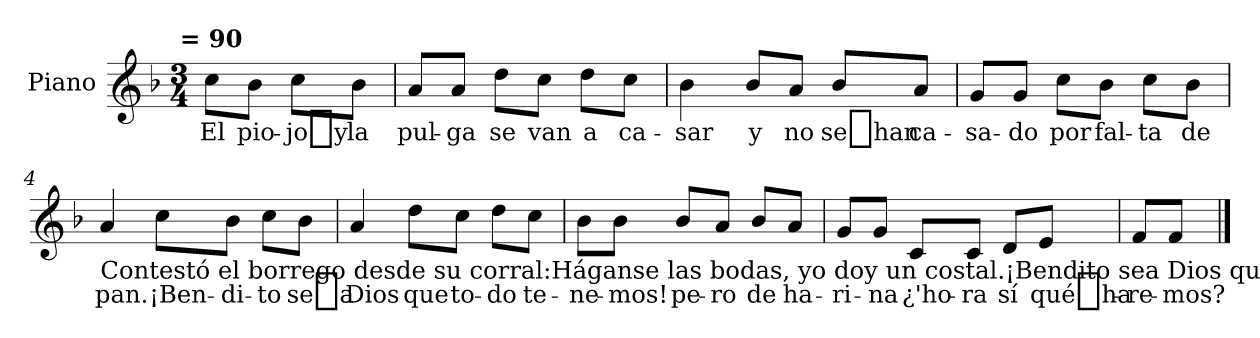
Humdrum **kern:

**kern	**text
*part1	*part1
*staff1	*staff1
*I"Piano	*
*I'Pno	*
*clefG2	*
*k[b-]	*
*F:	*
!!LO:TX:omd:t= = 90
*M3/4	*
*MM90	*
=	=
8cc\L	El
8b-\J	pio-
8cc\L	-jo_y
8b-\J	la
=1	=1
8a/L	pul-
8a/J	-ga
8dd\L	se
8cc\J	van
8dd\L	a
8cc\J	ca-
=2	=2
4b-\	-sar
8b-/L	y
8a/J	no
8b-/L	se_han
8a/J	ca-
=3	=3
8g/L	-sa-
8g/J	-do
8cc\L	por
8b-\J	fal-
8cc\L	-ta
8b-\J	de
!!LO:LB:g=z
=4	=4
!LO:TX:b:t=Contestó el borrego desde su corral&colon;Háganse las bodas, yo doy un costal.¡Bendito sea Dios que todo tenemos!Pero de manteca, ahora sí, ¿qué haremos?Contestó el cochino desde su corral&colon;Hágase la boda, que manteca aquí hay.¡Bendito sea Dios que todo tenemos!Pero de quién guise, ¿ahora sí, qué haremos?Dijo la gallina desde su corral&colon;Hágase la boda, que yo iré a guisar.¡Bendito sea Dios que todo tenemos!Pero de quién sople, ¿ahora sí, qué haremos?Contestó el jicote desde su panal&colon;Hágase la boda, que yo iré a soplar.¡Bendito sea Dios que todo tenemos!Pero de quién cante, ¿ahora sí, qué haremos?Contestó el mosquito desde el mosquital&colon;Hágase la boda, que yo iré a cantar.¡Bendito sea Dios que todo tenemos!Pero de quien hile, ¿ahora sí, qué haremos?Contestó la araña desde su telar&colon;Hágase la boda, que yo iré a hilar.¡Bendito sea Dios que todo tenemos!Pero de padrino, ¿ahora sí, qué haremos?Contestó el ratón en tono ladino&colon;Hágase la boda, yo seré padrino.Se hicieron las bodas y hubo mucho vino,soltaron al gato, se comió al padrino…¡Ah, qué tarugada, lo que sucedió!Se desató el gato, todo se acabó.	!
4a/	pan.
8cc\L	¡Ben-
8b-\J	-di-
8cc\L	-to
8b-\J	se_a
=5	=5
4a/	Dios
8dd\L	que
8cc\J	to-
8dd\L	-do
8cc\J	te-
=6	=6
8b-\L	-ne-
8b-\J	-mos!
8b-/L	pe-
8a/J	-ro
8b-/L	de
8a/J	ha-
=7	=7
8g/L	-ri-
8g/J	-na
8c/L	¿'ho-
8c/J	-ra
8d/L	sí
8e/J	qué_ha-
=8	=8
8f/L	-re-
8f/J	-mos?
==	==
*-	*-
